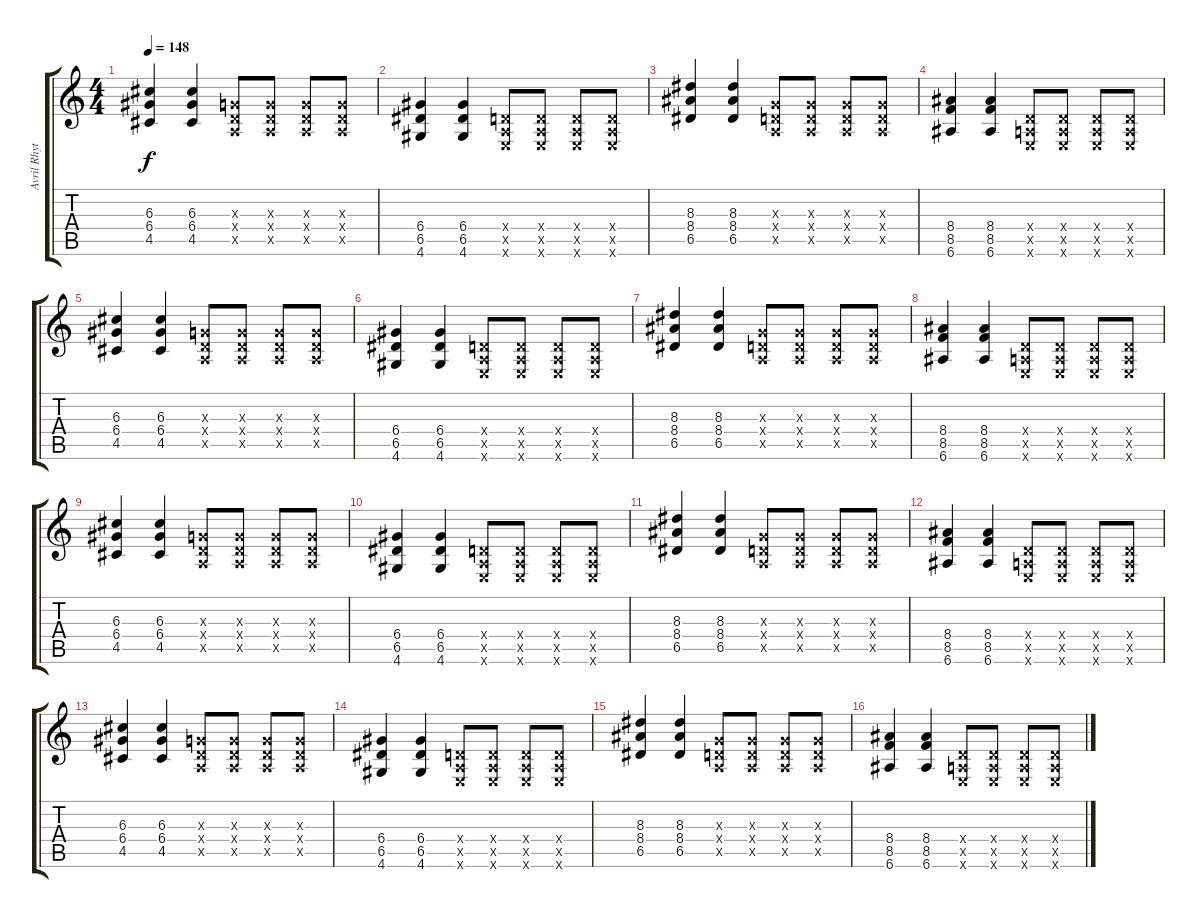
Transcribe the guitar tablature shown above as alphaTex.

\track ("Avril Rhythm 2" "Avril Rhyt") {instrument distortionguitar}
\staff {score tabs}
\tuning (E4 B3 G3 D3 A2 E2) {hide}
\ts (4 4)
\tempo 148
\clef g2
\ks c
(6.3 6.4 4.5).4{dy f} (6.3 6.4 4.5).4 (0.3{x} 0.4{x} 0.5{x}).8 (0.3{x} 0.4{x} 0.5{x}).8 (0.3{x} 0.4{x} 0.5{x}).8 (0.3{x} 0.4{x} 0.5{x}).8 |
(6.4 6.5 4.6).4 (6.4 6.5 4.6).4 (0.4{x} 0.5{x} 0.6{x}).8 (0.4{x} 0.5{x} 0.6{x}).8 (0.4{x} 0.5{x} 0.6{x}).8 (0.4{x} 0.5{x} 0.6{x}).8 |
(8.3 8.4 6.5).4 (8.3 8.4 6.5).4 (0.3{x} 0.4{x} 0.5{x}).8 (0.3{x} 0.4{x} 0.5{x}).8 (0.3{x} 0.4{x} 0.5{x}).8 (0.3{x} 0.4{x} 0.5{x}).8 |
(8.4 8.5 6.6).4 (8.4 8.5 6.6).4 (0.4{x} 0.5{x} 0.6{x}).8 (0.4{x} 0.5{x} 0.6{x}).8 (0.4{x} 0.5{x} 0.6{x}).8 (0.4{x} 0.5{x} 0.6{x}).8 |
(6.3 6.4 4.5).4 (6.3 6.4 4.5).4 (0.3{x} 0.4{x} 0.5{x}).8 (0.3{x} 0.4{x} 0.5{x}).8 (0.3{x} 0.4{x} 0.5{x}).8 (0.3{x} 0.4{x} 0.5{x}).8 |
(6.4 6.5 4.6).4 (6.4 6.5 4.6).4 (0.4{x} 0.5{x} 0.6{x}).8 (0.4{x} 0.5{x} 0.6{x}).8 (0.4{x} 0.5{x} 0.6{x}).8 (0.4{x} 0.5{x} 0.6{x}).8 |
(8.3 8.4 6.5).4 (8.3 8.4 6.5).4 (0.3{x} 0.4{x} 0.5{x}).8 (0.3{x} 0.4{x} 0.5{x}).8 (0.3{x} 0.4{x} 0.5{x}).8 (0.3{x} 0.4{x} 0.5{x}).8 |
(8.4 8.5 6.6).4 (8.4 8.5 6.6).4 (0.4{x} 0.5{x} 0.6{x}).8 (0.4{x} 0.5{x} 0.6{x}).8 (0.4{x} 0.5{x} 0.6{x}).8 (0.4{x} 0.5{x} 0.6{x}).8 |
(6.3 6.4 4.5).4 (6.3 6.4 4.5).4 (0.3{x} 0.4{x} 0.5{x}).8 (0.3{x} 0.4{x} 0.5{x}).8 (0.3{x} 0.4{x} 0.5{x}).8 (0.3{x} 0.4{x} 0.5{x}).8 |
(6.4 6.5 4.6).4 (6.4 6.5 4.6).4 (0.4{x} 0.5{x} 0.6{x}).8 (0.4{x} 0.5{x} 0.6{x}).8 (0.4{x} 0.5{x} 0.6{x}).8 (0.4{x} 0.5{x} 0.6{x}).8 |
(8.3 8.4 6.5).4 (8.3 8.4 6.5).4 (0.3{x} 0.4{x} 0.5{x}).8 (0.3{x} 0.4{x} 0.5{x}).8 (0.3{x} 0.4{x} 0.5{x}).8 (0.3{x} 0.4{x} 0.5{x}).8 |
(8.4 8.5 6.6).4 (8.4 8.5 6.6).4 (0.4{x} 0.5{x} 0.6{x}).8 (0.4{x} 0.5{x} 0.6{x}).8 (0.4{x} 0.5{x} 0.6{x}).8 (0.4{x} 0.5{x} 0.6{x}).8 |
(6.3 6.4 4.5).4 (6.3 6.4 4.5).4 (0.3{x} 0.4{x} 0.5{x}).8 (0.3{x} 0.4{x} 0.5{x}).8 (0.3{x} 0.4{x} 0.5{x}).8 (0.3{x} 0.4{x} 0.5{x}).8 |
(6.4 6.5 4.6).4 (6.4 6.5 4.6).4 (0.4{x} 0.5{x} 0.6{x}).8 (0.4{x} 0.5{x} 0.6{x}).8 (0.4{x} 0.5{x} 0.6{x}).8 (0.4{x} 0.5{x} 0.6{x}).8 |
(8.3 8.4 6.5).4 (8.3 8.4 6.5).4 (0.3{x} 0.4{x} 0.5{x}).8 (0.3{x} 0.4{x} 0.5{x}).8 (0.3{x} 0.4{x} 0.5{x}).8 (0.3{x} 0.4{x} 0.5{x}).8 |
(8.4 8.5 6.6).4 (8.4 8.5 6.6).4 (0.4{x} 0.5{x} 0.6{x}).8 (0.4{x} 0.5{x} 0.6{x}).8 (0.4{x} 0.5{x} 0.6{x}).8 (0.4{x} 0.5{x} 0.6{x}).8
